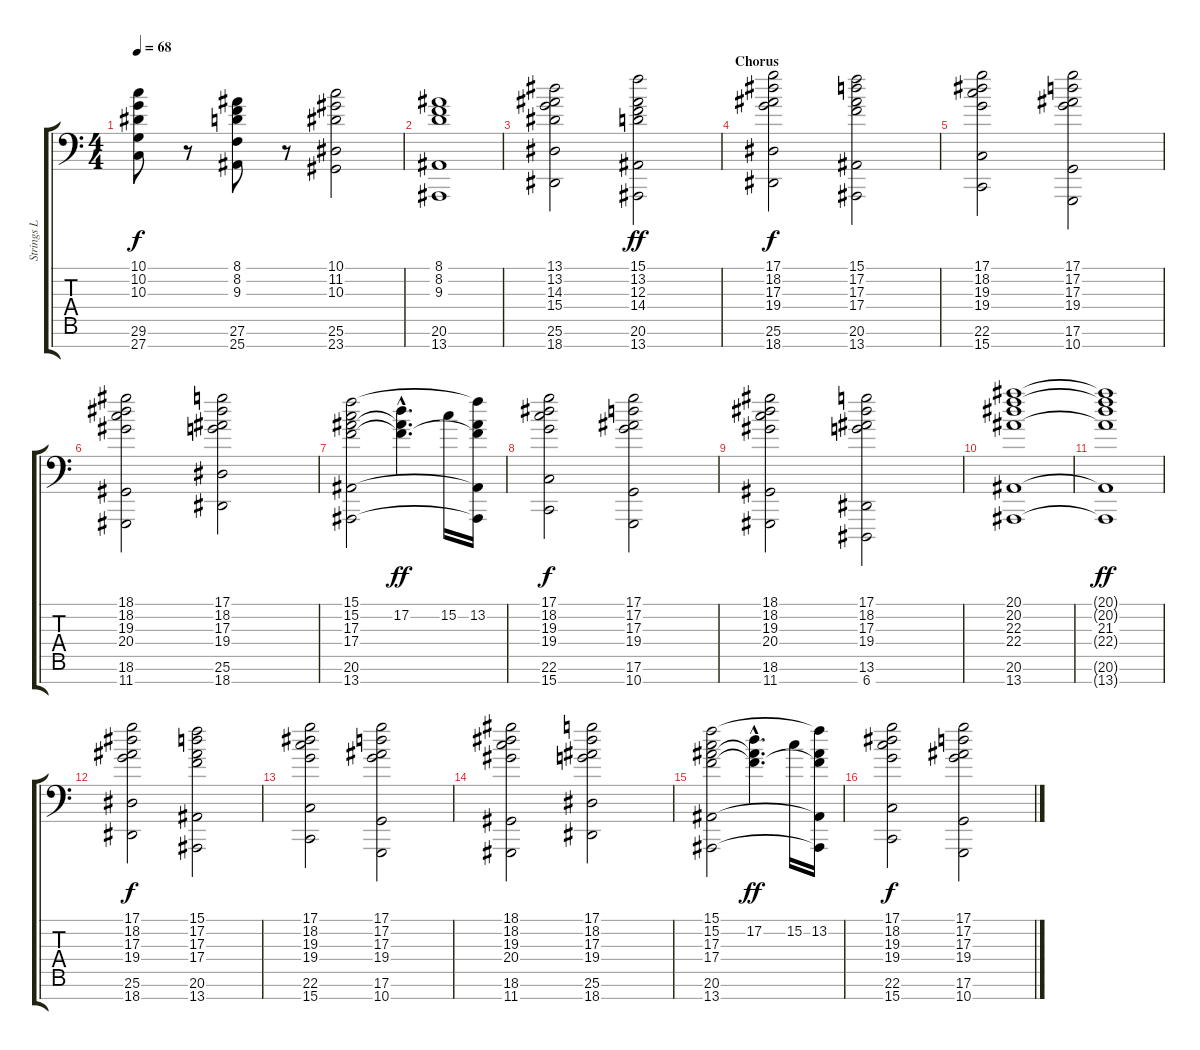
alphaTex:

\track ("Strings L" "Strings L") {instrument stringensemble2}
\staff {score tabs}
\tuning (D4 A3 F3 C3 G2 D1 A0) {hide}
\ts (4 4)
\tempo 68
\clef f4
\ks c
(10.1 10.2 10.3 29.6 27.7).8{dy f} r.8 (8.1 8.2 9.3 27.6 25.7).8 r.8 (10.1 11.2 10.3 25.6 23.7).2 |
(8.1 8.2 9.3 20.6 13.7).1 |
(13.1 13.2 14.3 15.4 25.6 18.7).2 (15.1 13.2 12.3 14.4 20.6 13.7).2{dy ff} |
\section ("" "Chorus")
(17.1 18.2 17.3 19.4 25.6 18.7).2{dy f} (15.1 17.2 17.3 17.4 20.6 13.7).2 |
(17.1 18.2 19.3 19.4 22.6 15.7).2 (17.1 17.2 17.3 19.4 17.6 10.7).2 |
(18.1 18.2 19.3 20.4 18.6 11.7).2 (17.1 18.2 17.3 19.4 25.6 18.7).2 |
(15.1 15.2 17.3 17.4 20.6 13.7).2 (17.2{hac} 17.3{hac t} 17.4{hac t}).4{d dy ff} 15.2.16 (15.1{t} 13.2 17.4{t} 20.6{t} 13.7{t}).16 |
(17.1 18.2 19.3 19.4 22.6 15.7).2{dy f} (17.1 17.2 17.3 19.4 17.6 10.7).2 |
(18.1 18.2 19.3 20.4 18.6 11.7).2 (17.1 18.2 17.3 19.4 13.6 6.7).2 |
(20.1 20.2 22.3 22.4 20.6 13.7).1 |
(20.1{t} 20.2{t} 21.3 22.4{t} 20.6{t} 13.7{t}).1{dy ff} |
(17.1 18.2 17.3 19.4 25.6 18.7).2{dy f} (15.1 17.2 17.3 17.4 20.6 13.7).2 |
(17.1 18.2 19.3 19.4 22.6 15.7).2 (17.1 17.2 17.3 19.4 17.6 10.7).2 |
(18.1 18.2 19.3 20.4 18.6 11.7).2 (17.1 18.2 17.3 19.4 25.6 18.7).2 |
(15.1 15.2 17.3 17.4 20.6 13.7).2 (17.2{hac} 17.3{hac t} 17.4{hac t}).4{d dy ff} 15.2.16 (15.1{t} 13.2 17.4{t} 20.6{t} 13.7{t}).16 |
(17.1 18.2 19.3 19.4 22.6 15.7).2{dy f} (17.1 17.2 17.3 19.4 17.6 10.7).2
